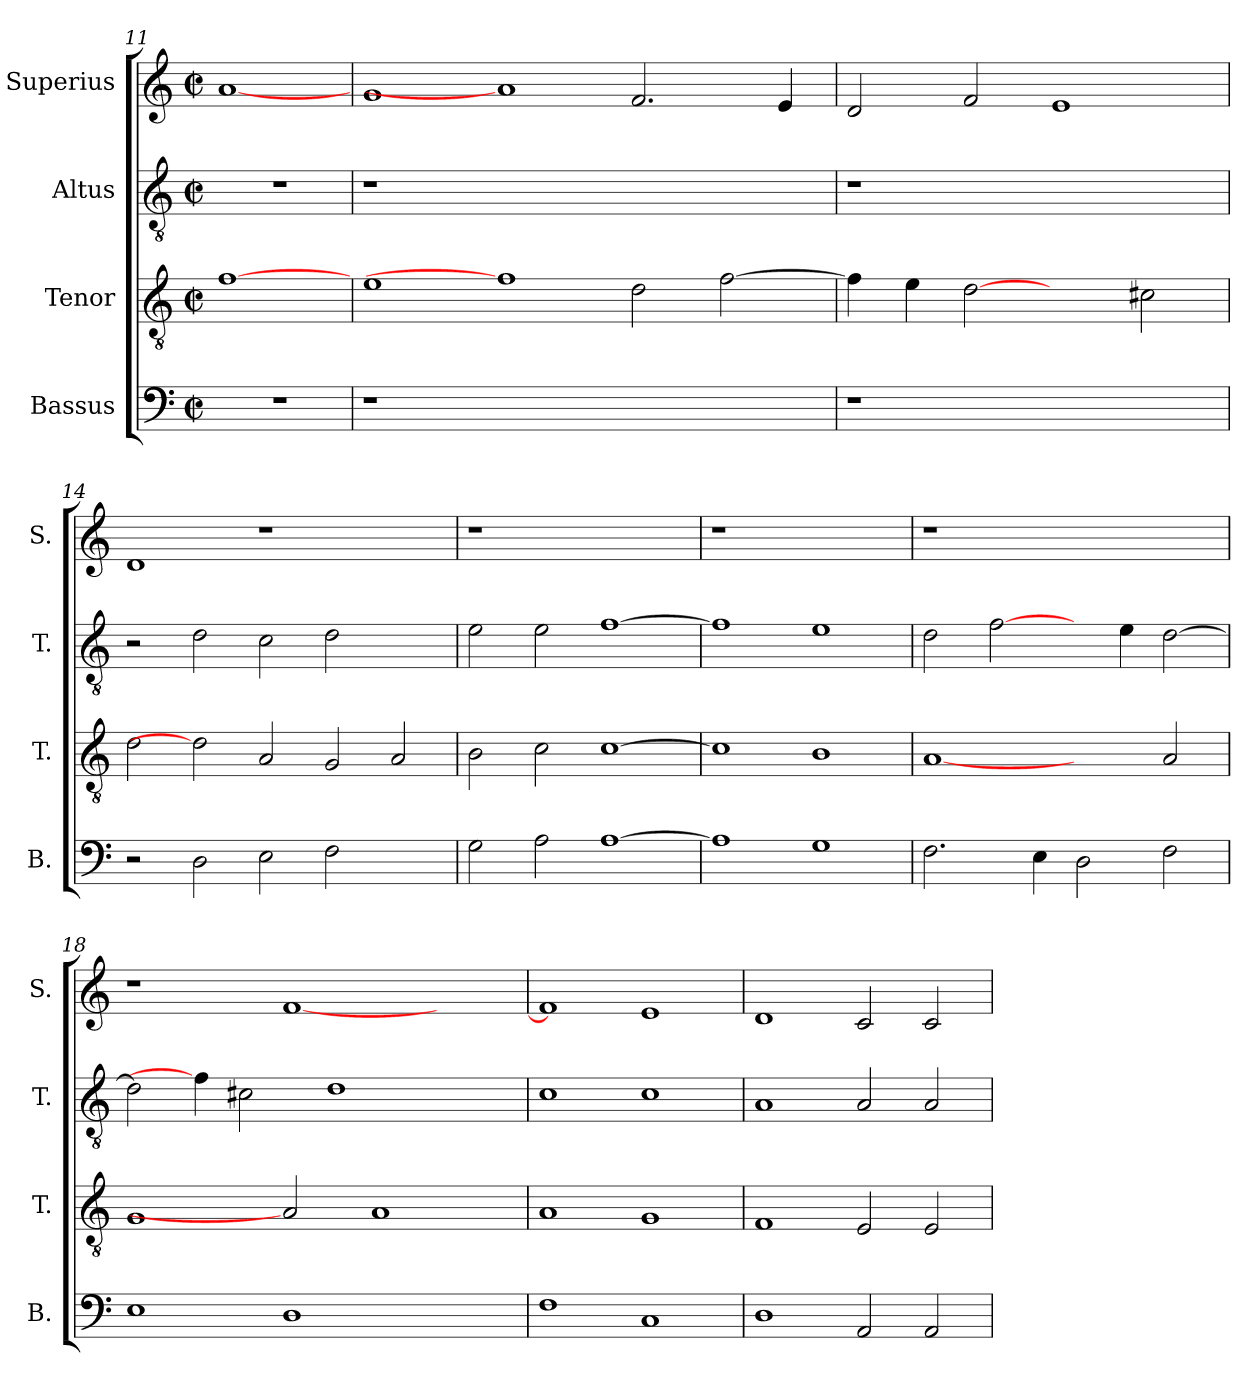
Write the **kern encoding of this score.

**kern	**kern	**kern	**kern
*part4	*part3	*part2	*part1
*staff4	*staff3	*staff2	*staff1
*I"Bassus	*I"Tenor	*I"Altus	*I"Superius
*I'B.	*I'T.	*I'T.	*I'S.
*clefF4	*clefGv2	*clefGv2	*clefG2
*	*ITrd7c12	*ITrd7c12	*
*k[]	*k[]	*k[]	*k[]
*C:	*C:	*C:	*C:
*M2/2	*M2/2	*M2/2	*M2/2
*met(c|)	*met(c|)	*met(c|)	*met(c|)
=11	=11	=11	=11
!LO:N:vis=1	!	!LO:N:vis=1	!
1r	[1Fi	1r	[1ai
!!LO:PB:g=z
=12	=12	=12	=12
!LO:N:vis=1	!	!LO:N:vis=1	!
1r	1Ei	1r	1gi
0ryy	1Fi]	0ryy	1ai]
.	2Di\	.	2.fi/
.	[>2Fi\	.	.
.	.	.	4ei/
=13	=13	=13	=13
!LO:N:vis=1	!	!LO:N:vis=1	!
1r	4Fi\]	1r	2di/
.	4Ei\	.	.
.	[2Di	.	2fi/
1ryy	2ryy	1ryy	1ei
.	2C#Xi\	.	.
=14	=14	=14	=14
2r	2Di\	2r	1di
2Di\	2Di]	2Di\	.
2Ei\	2AAi/	2Ci\	1r
2Fi\	2GGi/	2Di\	.
2ryy	2AAi/	2ryy	2ryy
=15	=15	=15	=15
!	!	!	!LO:N:vis=1
2Gi\	2BBi\	2Ei\	1r
2Ai\	2Ci\	2Ei\	.
[>1Ai	[>1Ci	[>1Fi	1ryy
=16	=16	=16	=16
!	!	!	!LO:N:vis=1
1Ai]	1Ci]	1Fi]	1r
1Gi	1BBi	1Ei	1ryy
!!LO:LB:g=z
=17	=17	=17	=17
!	!	!	!LO:N:vis=1
2.Fi\	[1AAi	2Di\	1r
.	.	[2Fi\	.
4Ei\	.	.	.
2Di\	2ryy	4ryy	1ryy
.	.	4Ei\	.
2Fi\	2AAi/	[>2Di\	.
=18	=18	=18	=18
1Ei	1GGi	2Di\]	1r
.	.	4Fi\]	.
.	.	2C#Xi\	.
1Di	2AAi]	.	[<1fi
.	.	1Di	.
.	1AAi	.	.
2ryy	.	.	2ryy
.	.	4ryy	.
=19	=19	=19	=19
1Fi	1AAi	1Ci	1fi]
1Ci	1GGi	1Ci	1ei
=20	=20	=20	=20
1Di	1FFi	1AAi	1di
2AAi/	2EEi/	2AAi/	2ci/
2AAi/	2EEi/	2AAi/	2ci/
=	=	=	=
*-	*-	*-	*-
